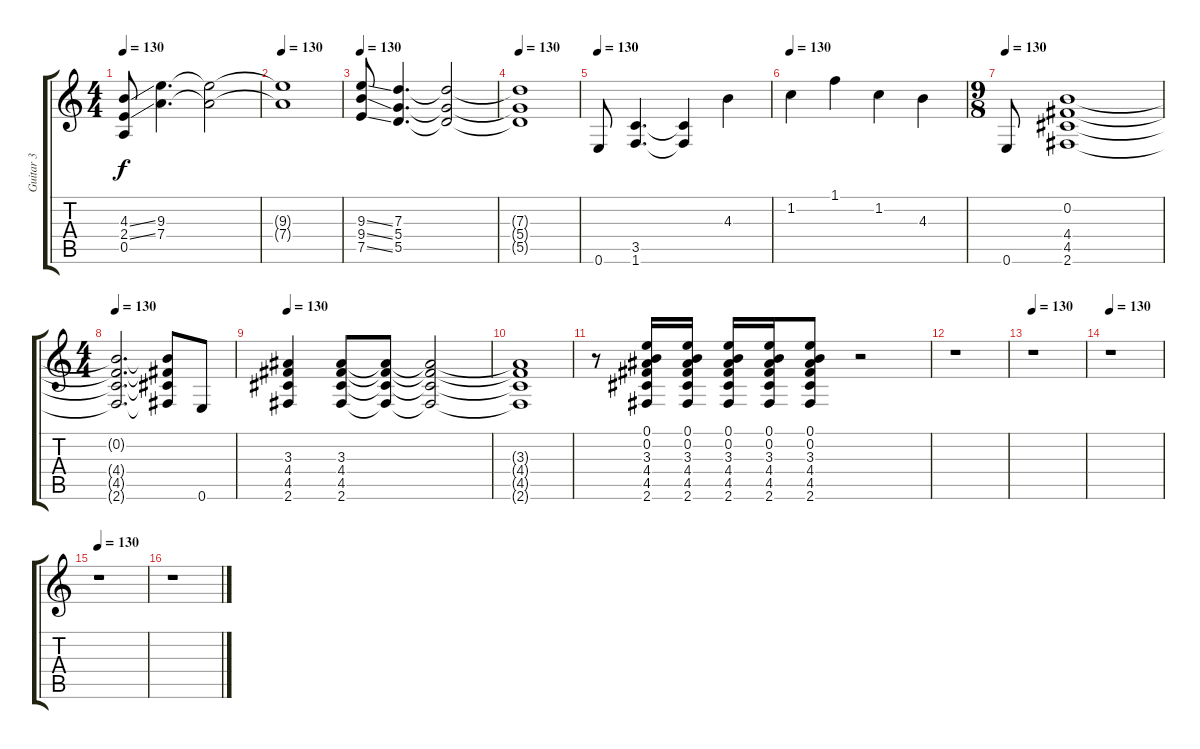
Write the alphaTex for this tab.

\track ("Guitar 3" "Guitar 3") {instrument electricguitarclean}
\staff {score tabs}
\tuning (E4 B3 G3 D3 A2 E2) {hide}
\ts (4 4)
\tempo 130
\clef g2
\ks c
(4.3{ss} 2.4{ss} 0.5).8{dy f} (9.3 7.4).4{d} (9.3{t} 7.4{t}).2 |
\tempo 130
(9.3{t} 7.4{t}).1 |
\tempo 130
(9.3{ss} 9.4{ss} 7.5{ss}).8 (7.3 5.4 5.5).4{d} (7.3{t} 5.4{t} 5.5{t}).2 |
\tempo 130
(7.3{t} 5.4{t} 5.5{t}).1 |
\tempo 130
0.6.8 (3.5 1.6).4{d} (3.5{t} 1.6{t}).4 4.3.4 |
\tempo 130
1.2.4 1.1.4 1.2.4 4.3.4 |
\ts (9 8)
\tempo 130
0.6.8 (0.2 4.4 4.5 2.6).1 |
\ts (4 4)
\tempo 130
(0.2{t} 4.4{t} 4.5{t} 2.6{t}).2{d} (0.2{t} 4.4{t} 4.5{t} 2.6{t}).8 0.6.8 |
\tempo 130
(3.3 4.4 4.5 2.6).4 (3.3 4.4 4.5 2.6).8 (3.3{t} 4.4{t} 4.5{t} 2.6{t}).8 (3.3{t} 4.4{t} 4.5{t} 2.6{t}).2 |
(3.3{t} 4.4{t} 4.5{t} 2.6{t}).1 |
r.8 (0.1 0.2 3.3 4.4 4.5 2.6).16 (0.1 0.2 3.3 4.4 4.5 2.6).16 (0.1 0.2 3.3 4.4 4.5 2.6).16 (0.1 0.2 3.3 4.4 4.5 2.6).16 (0.1 0.2 3.3 4.4 4.5 2.6).8 r.2 |
r.1 |
\tempo 130
r.1 |
\tempo 130
r.1 |
\tempo 130
r.1 |
r.1
